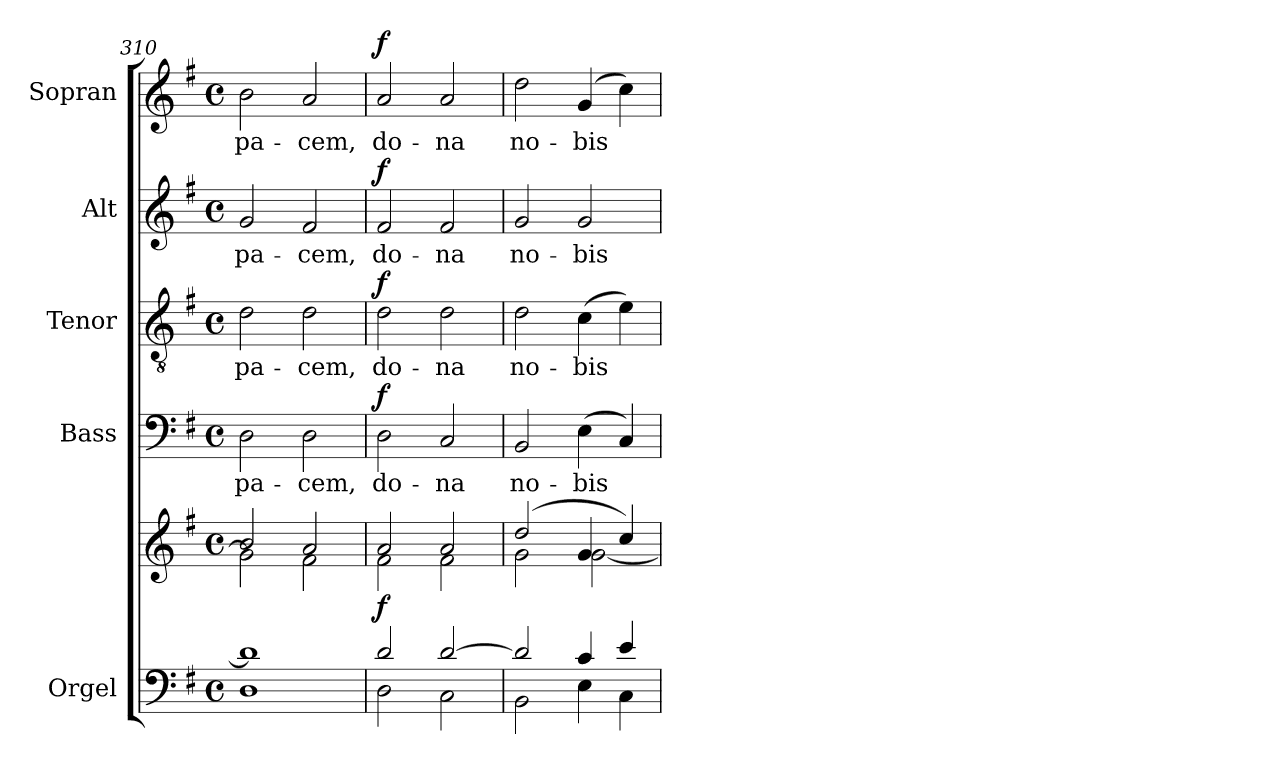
**kern	**kern	**dynam	**kern	**text	**dynam	**kern	**text	**dynam	**kern	**text	**dynam	**kern	**text	**dynam
*part5	*part5	*part5	*part4	*part4	*part4	*part3	*part3	*part3	*part2	*part2	*part2	*part1	*part1	*part1
*staff6	*staff5	*staff5/6	*staff4	*staff4	*staff4	*staff3	*staff3	*staff3	*staff2	*staff2	*staff2	*staff1	*staff1	*staff1
*I"Orgel	*	*	*I"Bass	*	*	*I"Tenor	*	*	*I"Alt	*	*	*I"Sopran	*	*
*I'Org.	*	*	*I'B.	*	*	*I'T.	*	*	*I'A.	*	*	*I'S.	*	*
*clefF4	*clefG2	*	*clefF4	*	*	*clefGv2	*	*	*clefG2	*	*	*clefG2	*	*
*k[f#]	*k[f#]	*	*k[f#]	*	*	*k[f#]	*	*	*k[f#]	*	*	*k[f#]	*	*
*G:	*G:	*	*G:	*	*	*G:	*	*	*G:	*	*	*G:	*	*
*M4/4	*M4/4	*	*M4/4	*	*	*M4/4	*	*	*M4/4	*	*	*M4/4	*	*
*met(c)	*met(c)	*	*met(c)	*	*	*met(c)	*	*	*met(c)	*	*	*met(c)	*	*
=310	=310	=310	=310	=310	=310	=310	=310	=310	=310	=310	=310	=310	=310	=310
*^	*^	*	*	*	*	*	*	*	*	*	*	*	*	*
!	!	!	!	!	!	!LO:LY:b	!	!	!LO:LY:b	!	!	!LO:LY:b	!	!	!LO:LY:b	!
1d]	1D	2b/	2g\]	.	2D\	pa-	.	2d\	pa-	.	2g/	pa-	.	2b\	pa-	.
!	!	!	!	!	!	!LO:LY:b	!	!	!LO:LY:b	!	!	!LO:LY:b	!	!	!LO:LY:b	!
.	.	2a/	2f#\	.	2D\	-cem,	.	2d\	-cem,	.	2f#/	-cem,	.	2a/	-cem,	.
=311	=311	=311	=311	=311	=311	=311	=311	=311	=311	=311	=311	=311	=311	=311	=311	=311
!	!	!	!	!LO:DY:b	!	!LO:LY:b	!LO:DY:a	!	!LO:LY:b	!LO:DY:a	!	!LO:LY:b	!LO:DY:a	!	!LO:LY:b	!LO:DY:a
2d/	2D\	2a/	2f#\	f	2D\	do-	f	2d\	do-	f	2f#/	do-	f	2a/	do-	f
!	!	!	!	!	!	!LO:LY:b	!	!	!LO:LY:b	!	!	!LO:LY:b	!	!	!LO:LY:b	!
[>2d/	2C\	2a/	2f#\	.	2C/	-na	.	2d\	-na	.	2f#/	-na	.	2a/	-na	.
=312	=312	=312	=312	=312	=312	=312	=312	=312	=312	=312	=312	=312	=312	=312	=312	=312
!	!	!	!	!	!	!LO:LY:b	!	!	!LO:LY:b	!	!	!LO:LY:b	!	!	!LO:LY:b	!
2d/]	2BB\	(2dd/	2g\	.	2BB/	no-	.	2d\	no-	.	2g/	no-	.	2dd\	no-	.
!	!	!	!	!	!	!LO:LY:b	!	!	!LO:LY:b	!	!	!LO:LY:b	!	!	!LO:LY:b	!
4c/	4E\	4g/	[<2g\	.	(>4E\	-bis	.	(>4c\	-bis	.	2g/	-bis	.	(4g/	-bis	.
4e/	4C\	4cc/)	.	.	4C/)	.	.	4e\)	.	.	.	.	.	4cc\)	.	.
*v	*v	*	*	*	*	*	*	*	*	*	*	*	*	*	*	*
*	*v	*v	*	*	*	*	*	*	*	*	*	*	*	*	*
=	=	=	=	=	=	=	=	=	=	=	=	=	=	=
*-	*-	*-	*-	*-	*-	*-	*-	*-	*-	*-	*-	*-	*-	*-
